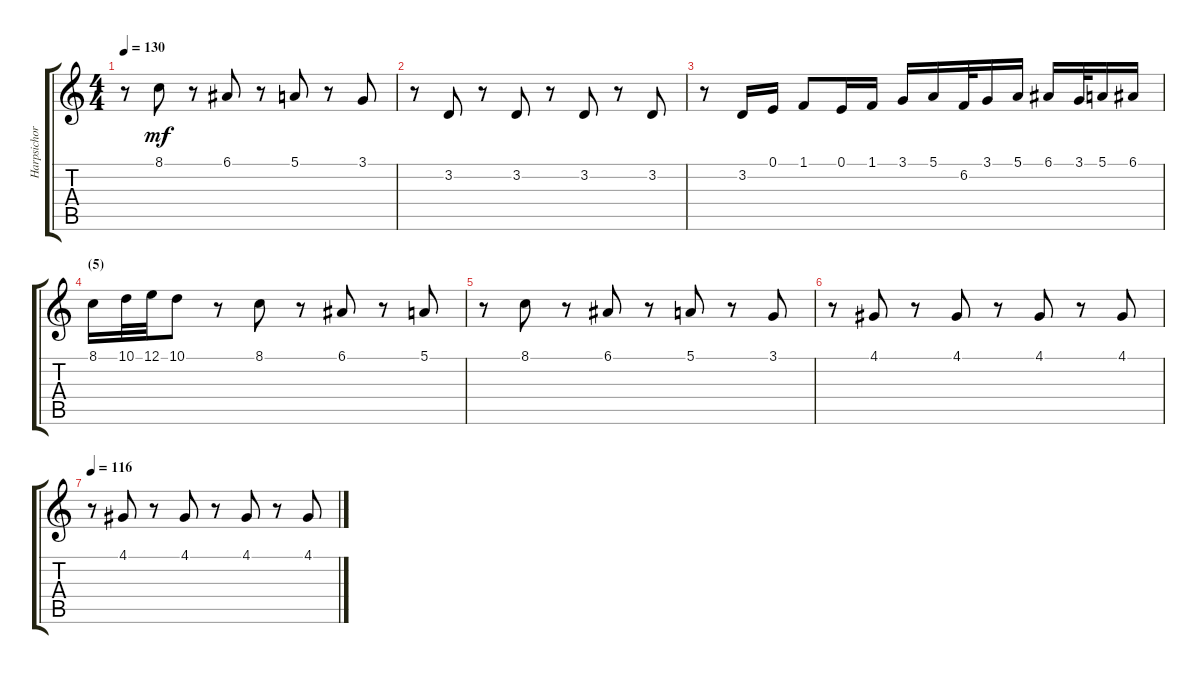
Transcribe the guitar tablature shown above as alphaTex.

\track ("Harpsichord Echo" "Harpsichor") {instrument harpsichord}
\staff {score tabs}
\tuning (E4 B3 G3 D3 A2 E2) {hide}
\ts (4 4)
\tempo 130
\clef g2
\ks c
r.8{dy mf} 8.1.8 r.8 6.1.8 r.8 5.1.8 r.8 3.1.8 |
r.8 3.2.8 r.8 3.2.8 r.8 3.2.8 r.8 3.2.8 |
r.8 3.2.16 0.1.16 1.1.8 0.1.16 1.1.16 3.1.16 5.1.16 6.2.32 3.1.16 5.1.16 6.1.16 3.1.32 5.1.16 6.1.16 |
\section ("" "(5)")
8.1.16 10.1.32 12.1.32 10.1.8 r.8 8.1.8 r.8 6.1.8 r.8 5.1.8 |
r.8 8.1.8 r.8 6.1.8 r.8 5.1.8 r.8 3.1.8 |
r.8 4.1.8 r.8 4.1.8 r.8 4.1.8 r.8 4.1.8 |
\tempo 116
r.8 4.1.8 r.8 4.1.8 r.8 4.1.8 r.8 4.1.8
